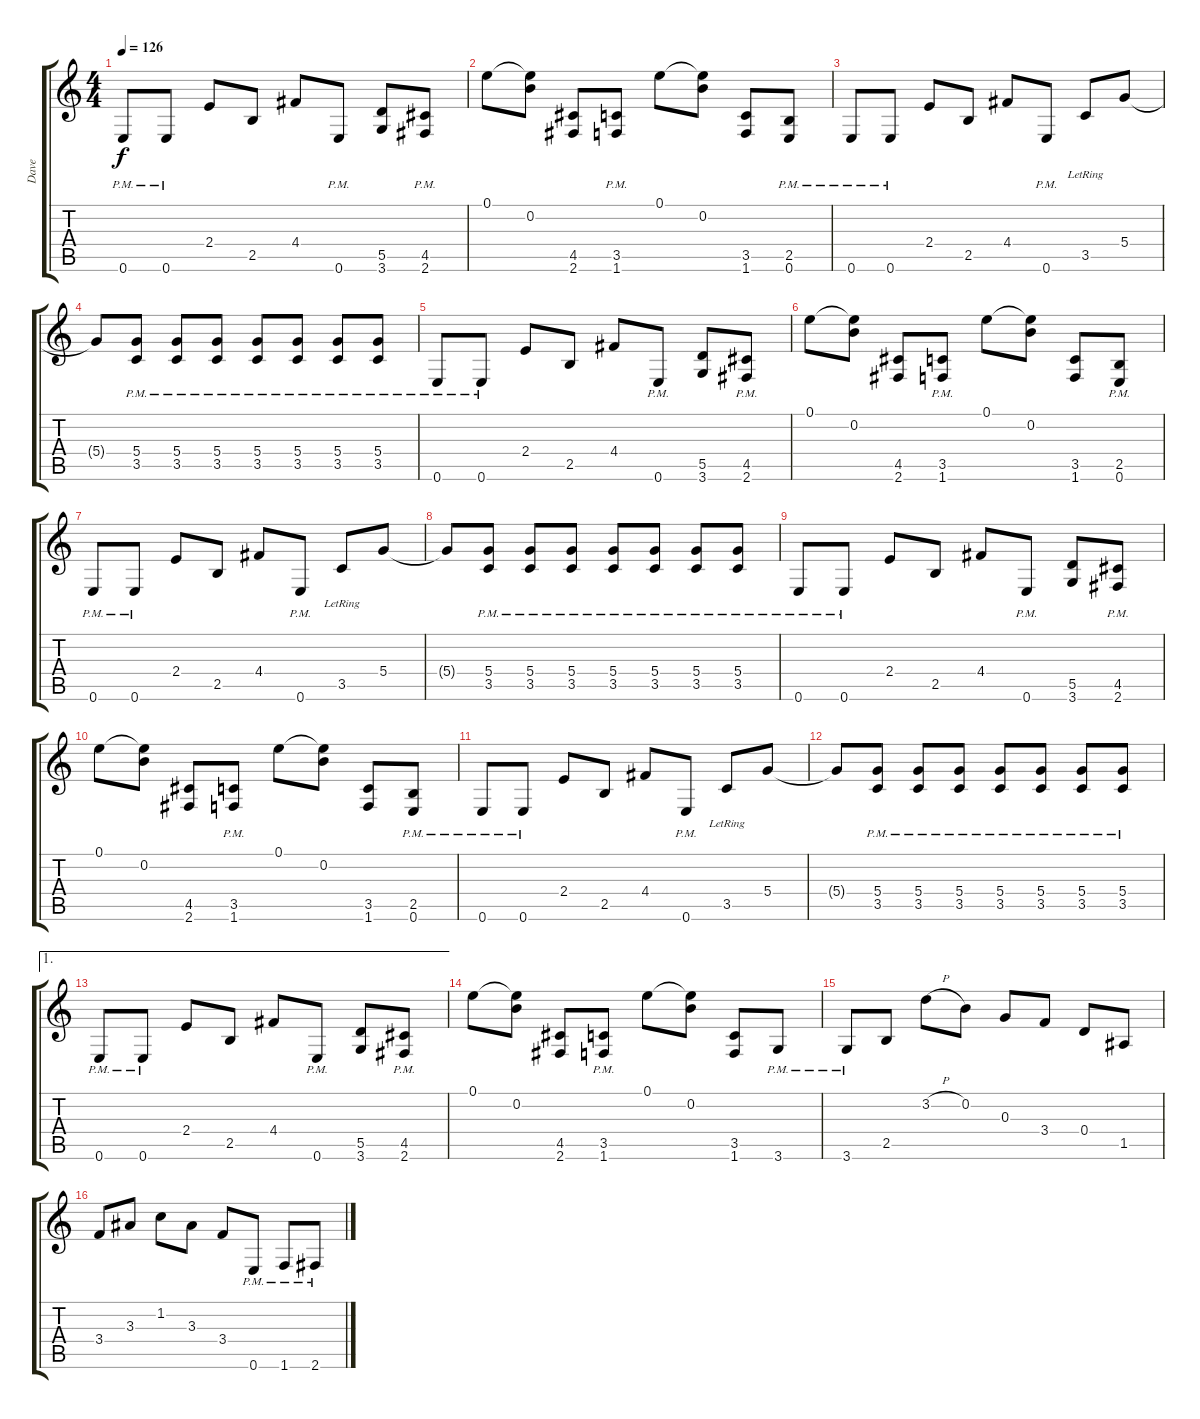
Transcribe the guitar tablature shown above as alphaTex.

\track ("Dave" "Dave") {instrument overdrivenguitar}
\staff {score tabs}
\tuning (E4 B3 G3 D3 A2 E2) {hide}
\ts (4 4)
\tempo 126
\clef g2
\ks c
0.6{pm}.8{dy f} 0.6{pm}.8 2.4.8 2.5.8 4.4.8 0.6{pm}.8 (5.5 3.6).8 (4.5{pm} 2.6{pm}).8 |
0.1.8 (0.1{t} 0.2).8 (4.5 2.6).8 (3.5{pm} 1.6{pm}).8 0.1.8 (0.1{t} 0.2).8 (3.5 1.6).8 (2.5{pm} 0.6{pm}).8 |
0.6{pm}.8 0.6{pm}.8 2.4.8 2.5.8 4.4.8 0.6{pm}.8 3.5{lr}.8 5.4.8 |
5.4{t}.8 (5.4{pm} 3.5{pm}).8 (5.4{pm} 3.5{pm}).8 (5.4{pm} 3.5{pm}).8 (5.4{pm} 3.5{pm}).8 (5.4{pm} 3.5{pm}).8 (5.4{pm} 3.5{pm}).8 (5.4{pm} 3.5{pm}).8 |
0.6{pm}.8 0.6{pm}.8 2.4.8 2.5.8 4.4.8 0.6{pm}.8 (5.5 3.6).8 (4.5{pm} 2.6{pm}).8 |
0.1.8 (0.1{t} 0.2).8 (4.5 2.6).8 (3.5{pm} 1.6{pm}).8 0.1.8 (0.1{t} 0.2).8 (3.5 1.6).8 (2.5{pm} 0.6{pm}).8 |
0.6{pm}.8 0.6{pm}.8 2.4.8 2.5.8 4.4.8 0.6{pm}.8 3.5{lr}.8 5.4.8 |
5.4{t}.8 (5.4{pm} 3.5{pm}).8 (5.4{pm} 3.5{pm}).8 (5.4{pm} 3.5{pm}).8 (5.4{pm} 3.5{pm}).8 (5.4{pm} 3.5{pm}).8 (5.4{pm} 3.5{pm}).8 (5.4{pm} 3.5{pm}).8 |
0.6{pm}.8 0.6{pm}.8 2.4.8 2.5.8 4.4.8 0.6{pm}.8 (5.5 3.6).8 (4.5{pm} 2.6{pm}).8 |
0.1.8 (0.1{t} 0.2).8 (4.5 2.6).8 (3.5{pm} 1.6{pm}).8 0.1.8 (0.1{t} 0.2).8 (3.5 1.6).8 (2.5{pm} 0.6{pm}).8 |
0.6{pm}.8 0.6{pm}.8 2.4.8 2.5.8 4.4.8 0.6{pm}.8 3.5{lr}.8 5.4.8 |
5.4{t}.8 (5.4{pm} 3.5{pm}).8 (5.4{pm} 3.5{pm}).8 (5.4{pm} 3.5{pm}).8 (5.4{pm} 3.5{pm}).8 (5.4{pm} 3.5{pm}).8 (5.4{pm} 3.5{pm}).8 (5.4{pm} 3.5{pm}).8 |
\ae 1
0.6{pm}.8 0.6{pm}.8 2.4.8 2.5.8 4.4.8 0.6{pm}.8 (5.5 3.6).8 (4.5{pm} 2.6{pm}).8 |
0.1.8 (0.1{t} 0.2).8 (4.5 2.6).8 (3.5{pm} 1.6{pm}).8 0.1.8 (0.1{t} 0.2).8 (3.5 1.6).8 3.6{pm}.8 |
3.6{pm}.8 2.5.8 3.2{h}.8 0.2.8 0.3.8 3.4.8 0.4.8 1.5.8 |
3.4.8 3.3.8 1.2.8 3.3.8 3.4.8 0.6{pm}.8 1.6{pm}.8 2.6{pm}.8
